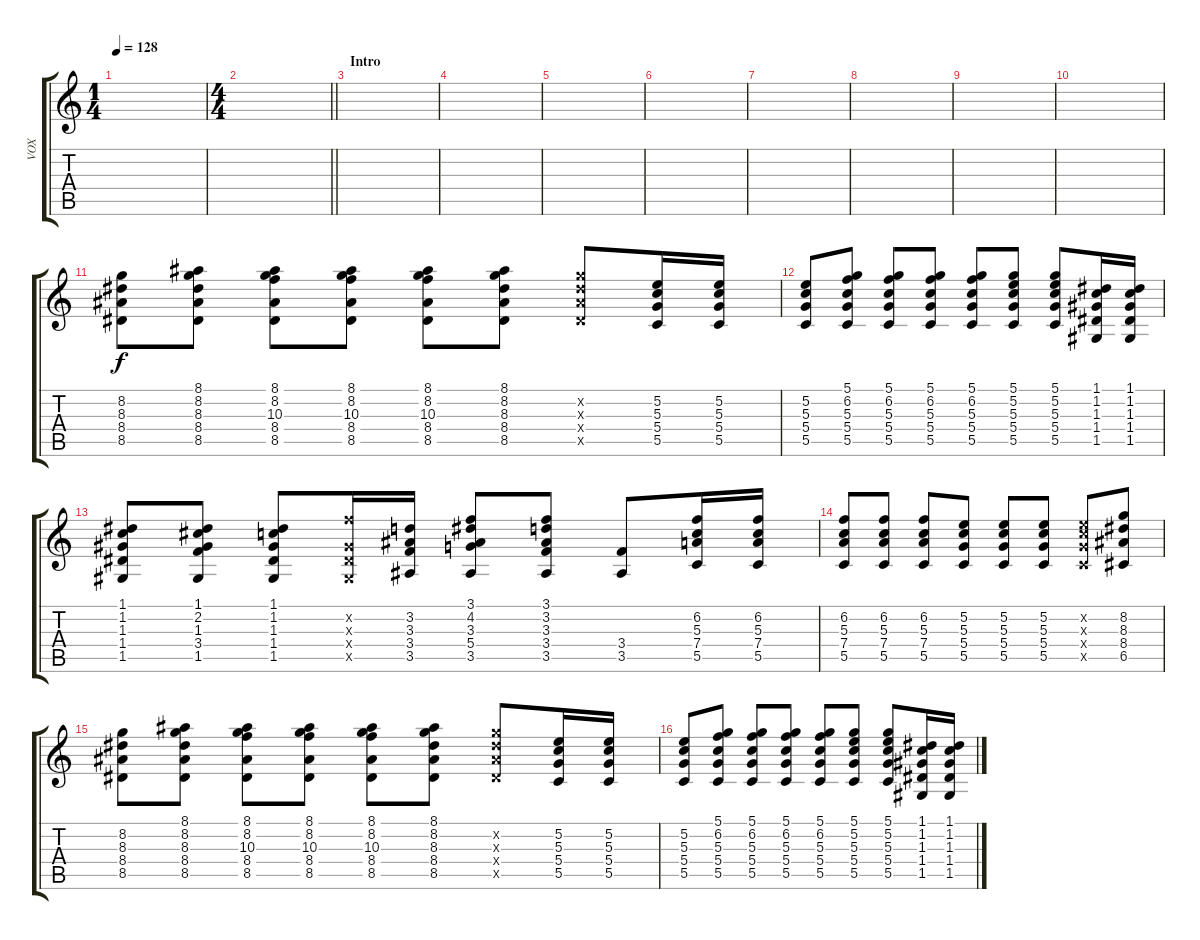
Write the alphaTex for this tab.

\track ("VOX" "VOX") {instrument acousticguitarsteel}
\staff {score tabs}
\tuning (D4 B3 G3 D3 G2 D2) {hide}
\ts (1 4)
\tempo 128
\clef g2
\ks c
|
\ts (4 4)
\barLineRight lightlight
|
\section ("" "Intro")
|
|
|
|
|
|
|
|
(8.2 8.3 8.4 8.5).8 (8.1 8.2 8.3 8.4 8.5).8 (8.1 8.2 10.3 8.4 8.5).8 (8.1 8.2 10.3 8.4 8.5).8 (8.1 8.2 10.3 8.4 8.5).8 (8.1 8.2 8.3 8.4 8.5).8 (8.2{x} 8.3{x} 8.4{x} 8.5{x}).8 (5.2 5.3 5.4 5.5).16 (5.2 5.3 5.4 5.5).16 |
(5.2 5.3 5.4 5.5).8 (5.1 6.2 5.3 5.4 5.5).8 (5.1 6.2 5.3 5.4 5.5).8 (5.1 6.2 5.3 5.4 5.5).8 (5.1 6.2 5.3 5.4 5.5).8 (5.1 5.2 5.3 5.4 5.5).8 (5.1 5.2 5.3 5.4 5.5).8 (1.1 1.2 1.3 1.4 1.5).16 (1.1 1.2 1.3 1.4 1.5).16 |
(1.1 1.2 1.3 1.4 1.5).8 (1.1 2.2 1.3 3.4 1.5).8 (1.1 1.2 1.3 1.4 1.5).8 (6.2{x} 1.3{x} 1.4{x} 1.5{x}).16 (3.2 3.3 3.4 3.5).16 (3.1 4.2 3.3 5.4 3.5).8 (3.1 3.2 3.3 3.4 3.5).8 (3.4 3.5).8 (6.2 5.3 7.4 5.5).16 (6.2 5.3 7.4 5.5).16 |
(6.2 5.3 7.4 5.5).8 (6.2 5.3 7.4 5.5).8 (6.2 5.3 7.4 5.5).8 (5.2 5.3 5.4 5.5).8 (5.2 5.3 5.4 5.5).8 (5.2 5.3 5.4 5.5).8 (5.2{x} 5.3{x} 5.4{x} 5.5{x}).8 (8.2 8.3 8.4 6.5).8 |
(8.2 8.3 8.4 8.5).8 (8.1 8.2 8.3 8.4 8.5).8 (8.1 8.2 10.3 8.4 8.5).8 (8.1 8.2 10.3 8.4 8.5).8 (8.1 8.2 10.3 8.4 8.5).8 (8.1 8.2 8.3 8.4 8.5).8 (8.2{x} 8.3{x} 8.4{x} 8.5{x}).8 (5.2 5.3 5.4 5.5).16 (5.2 5.3 5.4 5.5).16 |
(5.2 5.3 5.4 5.5).8 (5.1 6.2 5.3 5.4 5.5).8 (5.1 6.2 5.3 5.4 5.5).8 (5.1 6.2 5.3 5.4 5.5).8 (5.1 6.2 5.3 5.4 5.5).8 (5.1 5.2 5.3 5.4 5.5).8 (5.1 5.2 5.3 5.4 5.5).8 (1.1 1.2 1.3 1.4 1.5).16 (1.1 1.2 1.3 1.4 1.5).16
